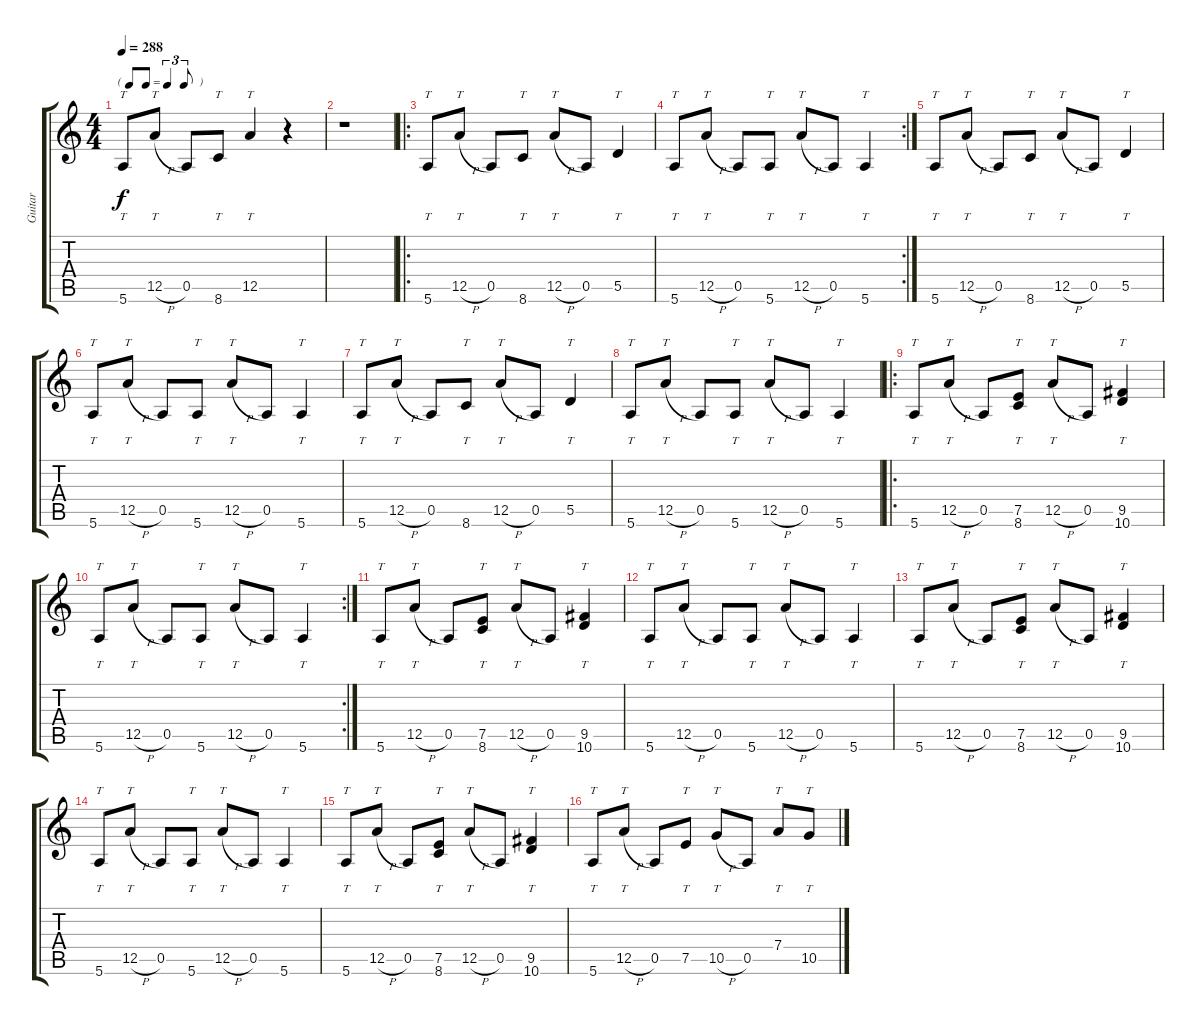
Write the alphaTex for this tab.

\track ("Guitar" "Guitar") {instrument acousticguitarnylon}
\staff {score tabs}
\tuning (E4 B3 G3 D3 A2 E2) {hide}
\ts (4 4)
\tf triplet8th
\tempo 288
\clef g2
\ks c
5.6.8{tt dy f instrument acousticguitarnylon} 12.5{h}.8{tt} 0.5.8 8.6.8{tt} 12.5.4{tt} r.4 |
r.1 |
\ro
5.6.8{tt} 12.5{h}.8{tt} 0.5.8 8.6.8{tt} 12.5{h}.8{tt} 0.5.8 5.5.4{tt} |
\rc 2
5.6.8{tt} 12.5{h}.8{tt} 0.5.8 5.6.8{tt} 12.5{h}.8{tt} 0.5.8 5.6.4{tt} |
5.6.8{tt} 12.5{h}.8{tt} 0.5.8 8.6.8{tt} 12.5{h}.8{tt} 0.5.8 5.5.4{tt} |
5.6.8{tt} 12.5{h}.8{tt} 0.5.8 5.6.8{tt} 12.5{h}.8{tt} 0.5.8 5.6.4{tt} |
5.6.8{tt} 12.5{h}.8{tt} 0.5.8 8.6.8{tt} 12.5{h}.8{tt} 0.5.8 5.5.4{tt} |
5.6.8{tt} 12.5{h}.8{tt} 0.5.8 5.6.8{tt} 12.5{h}.8{tt} 0.5.8 5.6.4{tt} |
\ro
5.6.8{tt} 12.5{h}.8{tt} 0.5.8 (7.5 8.6).8{tt} 12.5{h}.8{tt} 0.5.8 (9.5 10.6).4{tt} |
\rc 2
5.6.8{tt} 12.5{h}.8{tt} 0.5.8 5.6.8{tt} 12.5{h}.8{tt} 0.5.8 5.6.4{tt} |
5.6.8{tt} 12.5{h}.8{tt} 0.5.8 (7.5 8.6).8{tt} 12.5{h}.8{tt} 0.5.8 (9.5 10.6).4{tt} |
5.6.8{tt} 12.5{h}.8{tt} 0.5.8 5.6.8{tt} 12.5{h}.8{tt} 0.5.8 5.6.4{tt} |
5.6.8{tt} 12.5{h}.8{tt} 0.5.8 (7.5 8.6).8{tt} 12.5{h}.8{tt} 0.5.8 (9.5 10.6).4{tt} |
5.6.8{tt} 12.5{h}.8{tt} 0.5.8 5.6.8{tt} 12.5{h}.8{tt} 0.5.8 5.6.4{tt} |
5.6.8{tt} 12.5{h}.8{tt} 0.5.8 (7.5 8.6).8{tt} 12.5{h}.8{tt} 0.5.8 (9.5 10.6).4{tt} |
5.6.8{tt} 12.5{h}.8{tt} 0.5.8 7.5.8{tt} 10.5{h}.8{tt} 0.5.8 7.4.8{tt} 10.5{h}.8{tt}
